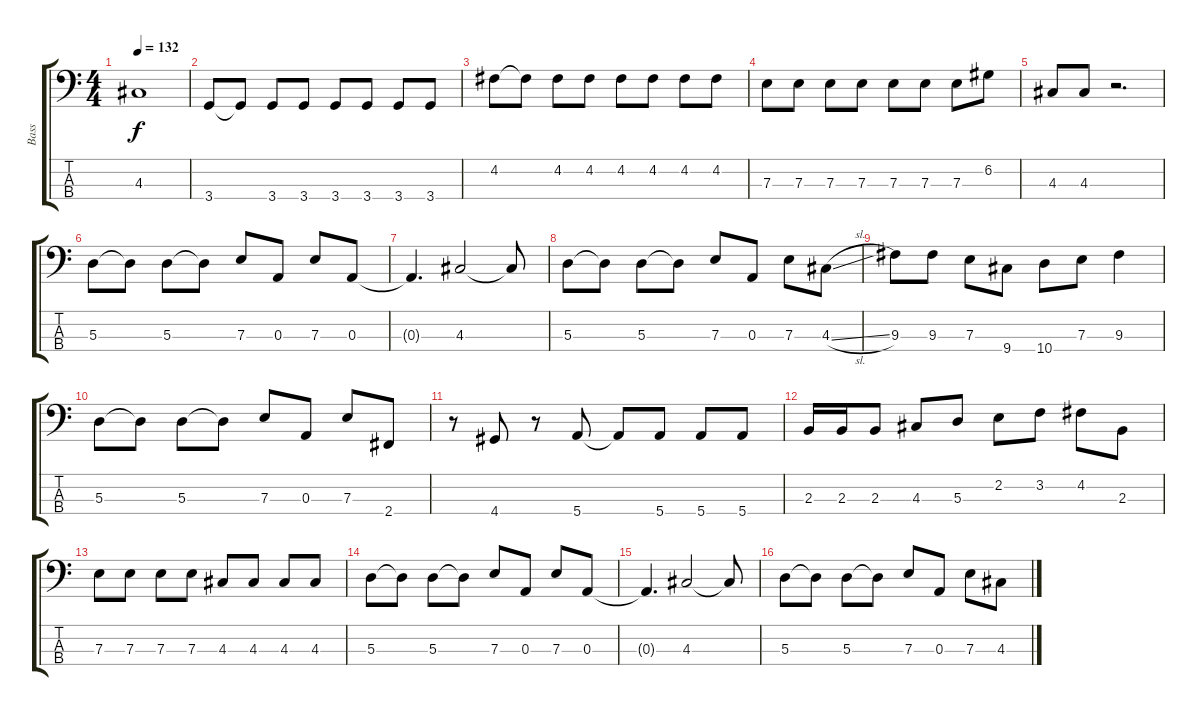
\track ("Bass" "Bass") {instrument electricbassfinger}
\staff {score tabs}
\tuning (G2 D2 A1 E1) {hide}
\ts (4 4)
\tempo 132
\clef f4
\ks c
4.3.1{dy f} |
3.4.8 3.4{t}.8 3.4.8 3.4.8 3.4.8 3.4.8 3.4.8 3.4.8 |
4.2.8 4.2{t}.8 4.2.8 4.2.8 4.2.8 4.2.8 4.2.8 4.2.8 |
7.3.8 7.3.8 7.3.8 7.3.8 7.3.8 7.3.8 7.3.8 6.2.8 |
4.3.8 4.3.8 r.2{d} |
5.3.8 5.3{t}.8 5.3.8 5.3{t}.8 7.3.8 0.3.8 7.3.8 0.3.8 |
0.3{t}.4{d} 4.3.2 4.3{t}.8 |
5.3.8 5.3{t}.8 5.3.8 5.3{t}.8 7.3.8 0.3.8 7.3.8 4.3{sl}.8 |
9.3.8 9.3.8 7.3.8 9.4.8 10.4.8 7.3.8 9.3.4 |
5.3.8 5.3{t}.8 5.3.8 5.3{t}.8 7.3.8 0.3.8 7.3.8 2.4.8 |
r.8 4.4.8 r.8 5.4.8 5.4{t}.8 5.4.8 5.4.8 5.4.8 |
2.3.16 2.3.16 2.3.8 4.3.8 5.3.8 2.2.8 3.2.8 4.2.8 2.3.8 |
7.3.8 7.3.8 7.3.8 7.3.8 4.3.8 4.3.8 4.3.8 4.3.8 |
5.3.8 5.3{t}.8 5.3.8 5.3{t}.8 7.3.8 0.3.8 7.3.8 0.3.8 |
0.3{t}.4{d} 4.3.2 4.3{t}.8 |
5.3.8 5.3{t}.8 5.3.8 5.3{t}.8 7.3.8 0.3.8 7.3.8 4.3{sl}.8
